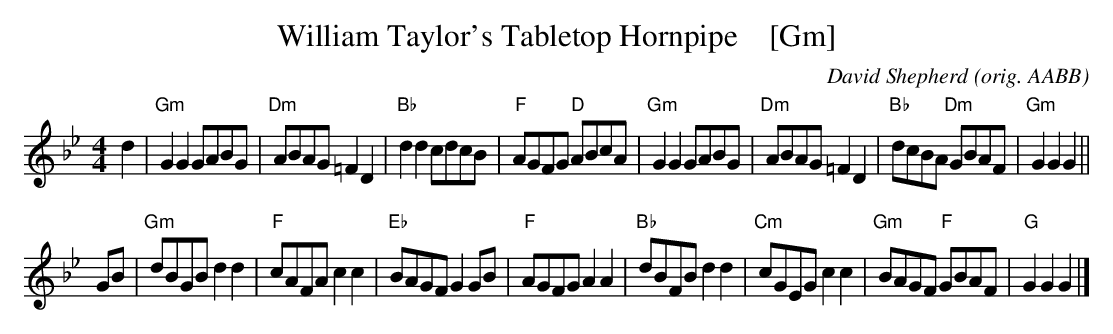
X:1
T: William Taylor's Tabletop Hornpipe    [Gm]
C: David Shepherd (orig. AABB)
M: 4/4
L: 1/8
K: Gm
d2 |\
"Gm"G2 G2 GABG | "Dm"ABAG =F2 D2 | "Bb"d2 d2 cdcB | "F"AGFG "D"ABcA |\
"Gm"G2 G2 GABG | "Dm"ABAG =F2 D2 | "Bb"dcBA "Dm"GBAF | "Gm"G2 G2 G2 ||
GB |\
"Gm"dBGB d2 d2 | "F"cAFA c2 c2 | "Eb"BAGF G2 GB | "F"AGFG A2 A2 |\
"Bb"dBFB d2 d2 | "Cm"cGEG c2 c2 | "Gm"BAGF "F"GBAF | "G"G2 G2 G2 |]
